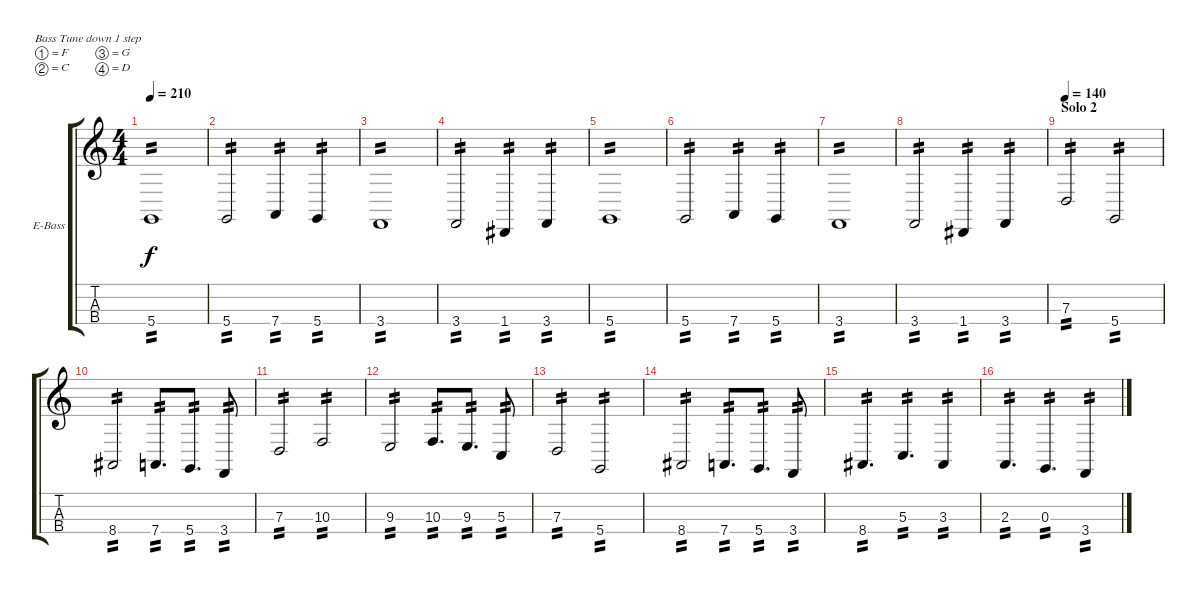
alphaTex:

\defaultSystemsLayout 4
\bracketExtendMode groupsimilarinstruments
\firstSystemTrackNameOrientation horizontal
\otherSystemsTrackNameOrientation horizontal
\track ("Christian" "E-Bass") {instrument electricbassfinger}
\staff {score tabs}
\tuning (F2 C2 G1 D1)
\ts (4 4)
\tempo 210
\clef g2
\scale
0.5
\ks c
5.4.1{tp 2 dy f} |
\scale
0.5 5.4.2{tp 2} 7.4.4{tp 2} 5.4.4{tp 2} |
\scale
0.5 3.4.1{tp 2} |
\scale
0.5 3.4.2{tp 2} 1.4.4{tp 2} 3.4.4{tp 2} |
\scale
0.5 5.4.1{tp 2} |
\scale
0.5 5.4.2{tp 2} 7.4.4{tp 2} 5.4.4{tp 2} |
\scale
0.5 3.4.1{tp 2} |
\scale
0.5 3.4.2{tp 2} 1.4.4{tp 2} 3.4.4{tp 2} |
\section ("" "Solo 2")
\tempo 140
\scale
0.5 7.3.2{tp 2} 5.4.2{tp 2} |
\scale
0.5 8.4.2{tp 2} 7.4.8{d tp 2} 5.4.8{d tp 2} 3.4.8{tp 2} |
\scale
0.5 7.3.2{tp 2} 10.3.2{tp 2} |
\scale
0.5 9.3.2{tp 2} 10.3.8{d tp 2} 9.3.8{d tp 2} 5.3.8{tp 2} |
\scale
0.5 7.3.2{tp 2} 5.4.2{tp 2} |
\scale
0.5 8.4.2{tp 2} 7.4.8{d tp 2} 5.4.8{d tp 2} 3.4.8{tp 2} |
\scale
0.5 8.4.4{d tp 2} 5.3.4{d tp 2} 3.3.4{tp 2} |
\scale
0.5 2.3.4{d tp 2} 0.3.4{d tp 2} 3.4.4{tp 2}
